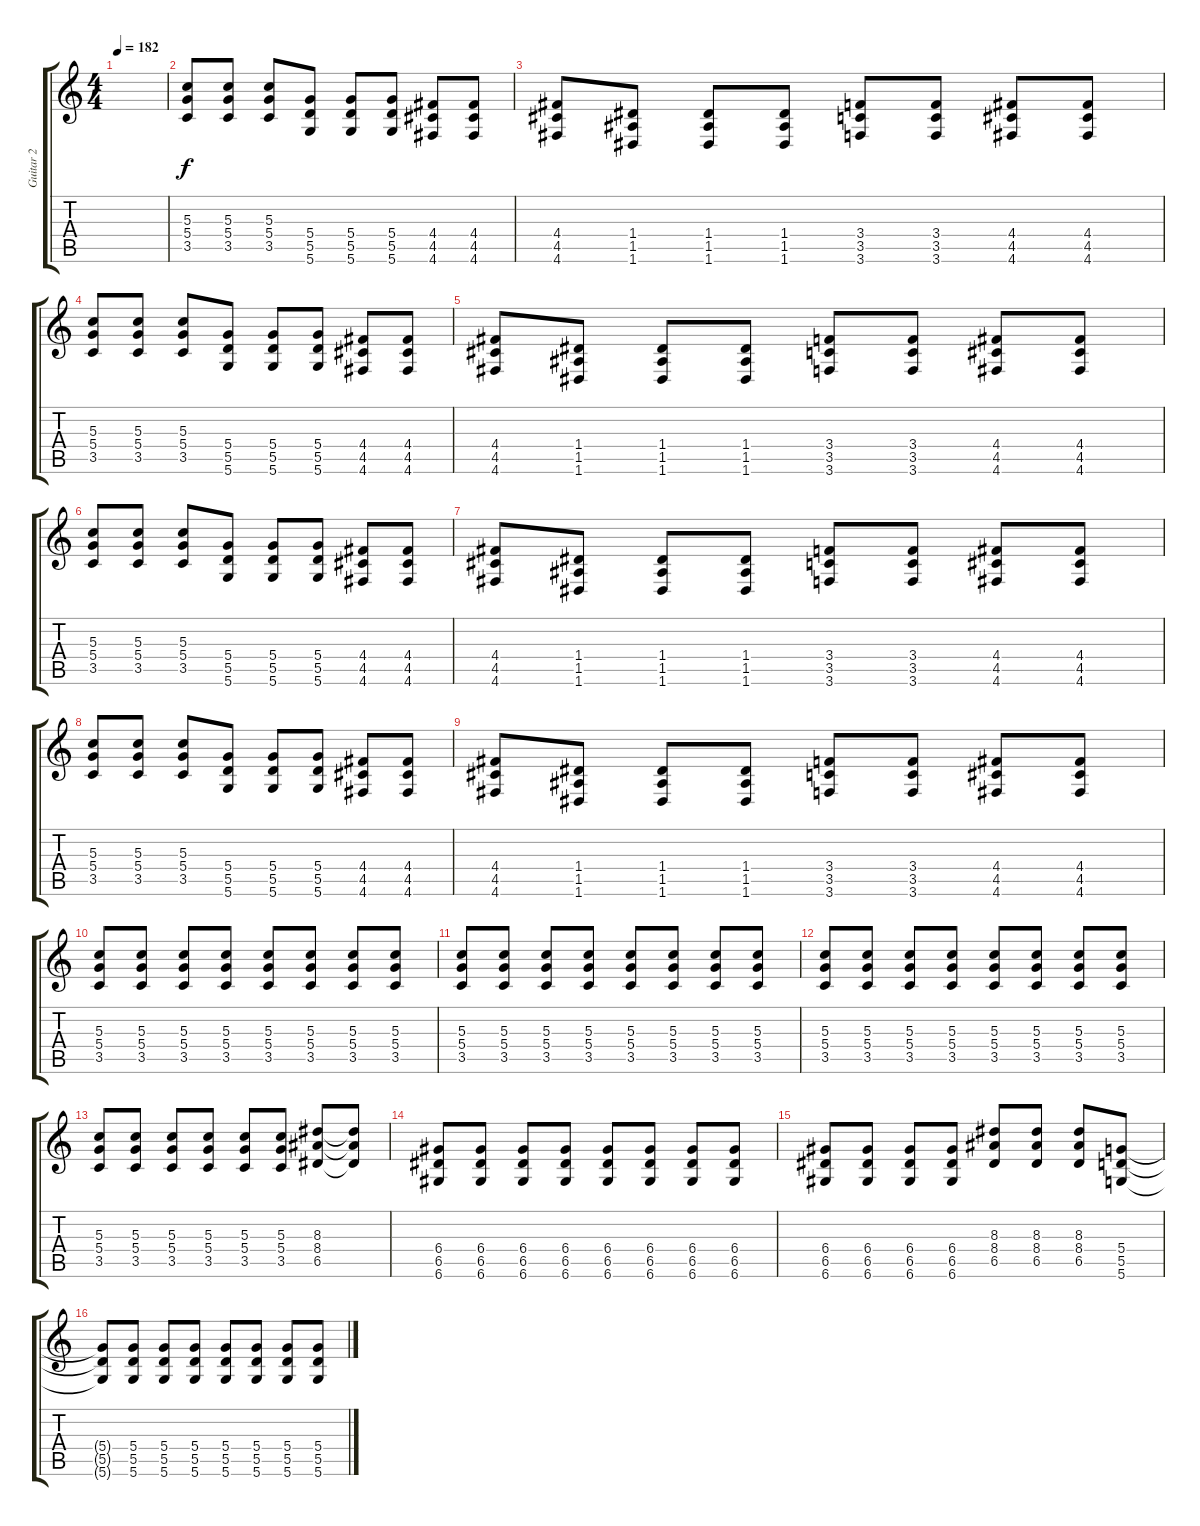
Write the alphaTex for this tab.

\track ("Guitar 2" "Guitar 2") {instrument overdrivenguitar}
\staff {score tabs}
\tuning (E4 B3 G3 D3 A2 D2) {hide}
\ts (4 4)
\tempo 182
\clef g2
\ks c
|
(5.3 5.4 3.5).8{volume 14 instrument overdrivenguitar} (5.3 5.4 3.5).8 (5.3 5.4 3.5).8 (5.4 5.5 5.6).8 (5.4 5.5 5.6).8 (5.4 5.5 5.6).8 (4.4 4.5 4.6).8 (4.4 4.5 4.6).8 |
(4.4 4.5 4.6).8 (1.4 1.5 1.6).8 (1.4 1.5 1.6).8 (1.4 1.5 1.6).8 (3.4 3.5 3.6).8 (3.4 3.5 3.6).8 (4.4 4.5 4.6).8 (4.4 4.5 4.6).8 |
(5.3 5.4 3.5).8 (5.3 5.4 3.5).8 (5.3 5.4 3.5).8 (5.4 5.5 5.6).8 (5.4 5.5 5.6).8 (5.4 5.5 5.6).8 (4.4 4.5 4.6).8 (4.4 4.5 4.6).8 |
(4.4 4.5 4.6).8 (1.4 1.5 1.6).8 (1.4 1.5 1.6).8 (1.4 1.5 1.6).8 (3.4 3.5 3.6).8 (3.4 3.5 3.6).8 (4.4 4.5 4.6).8 (4.4 4.5 4.6).8 |
(5.3 5.4 3.5).8{volume 14 instrument overdrivenguitar} (5.3 5.4 3.5).8 (5.3 5.4 3.5).8 (5.4 5.5 5.6).8 (5.4 5.5 5.6).8 (5.4 5.5 5.6).8 (4.4 4.5 4.6).8 (4.4 4.5 4.6).8 |
(4.4 4.5 4.6).8 (1.4 1.5 1.6).8 (1.4 1.5 1.6).8 (1.4 1.5 1.6).8 (3.4 3.5 3.6).8 (3.4 3.5 3.6).8 (4.4 4.5 4.6).8 (4.4 4.5 4.6).8 |
(5.3 5.4 3.5).8 (5.3 5.4 3.5).8 (5.3 5.4 3.5).8 (5.4 5.5 5.6).8 (5.4 5.5 5.6).8 (5.4 5.5 5.6).8 (4.4 4.5 4.6).8 (4.4 4.5 4.6).8 |
(4.4 4.5 4.6).8 (1.4 1.5 1.6).8 (1.4 1.5 1.6).8 (1.4 1.5 1.6).8 (3.4 3.5 3.6).8 (3.4 3.5 3.6).8 (4.4 4.5 4.6).8 (4.4 4.5 4.6).8 |
(5.3 5.4 3.5).8 (5.3 5.4 3.5).8 (5.3 5.4 3.5).8 (5.3 5.4 3.5).8 (5.3 5.4 3.5).8 (5.3 5.4 3.5).8 (5.3 5.4 3.5).8 (5.3 5.4 3.5).8 |
(5.3 5.4 3.5).8 (5.3 5.4 3.5).8 (5.3 5.4 3.5).8 (5.3 5.4 3.5).8 (5.3 5.4 3.5).8 (5.3 5.4 3.5).8 (5.3 5.4 3.5).8 (5.3 5.4 3.5).8 |
(5.3 5.4 3.5).8 (5.3 5.4 3.5).8 (5.3 5.4 3.5).8 (5.3 5.4 3.5).8 (5.3 5.4 3.5).8 (5.3 5.4 3.5).8 (5.3 5.4 3.5).8 (5.3 5.4 3.5).8 |
(5.3 5.4 3.5).8 (5.3 5.4 3.5).8 (5.3 5.4 3.5).8 (5.3 5.4 3.5).8 (5.3 5.4 3.5).8 (5.3 5.4 3.5).8 (8.3 8.4 6.5).8 (8.3{t} 8.4{t} 6.5{t}).8 |
(6.4 6.5 6.6).8 (6.4 6.5 6.6).8 (6.4 6.5 6.6).8 (6.4 6.5 6.6).8 (6.4 6.5 6.6).8 (6.4 6.5 6.6).8 (6.4 6.5 6.6).8 (6.4 6.5 6.6).8 |
(6.4 6.5 6.6).8 (6.4 6.5 6.6).8 (6.4 6.5 6.6).8 (6.4 6.5 6.6).8 (8.3 8.4 6.5).8 (8.3 8.4 6.5).8 (8.3 8.4 6.5).8 (5.4 5.5 5.6).8 |
(5.4{t} 5.5{t} 5.6{t}).8 (5.4 5.5 5.6).8 (5.4 5.5 5.6).8 (5.4 5.5 5.6).8 (5.4 5.5 5.6).8 (5.4 5.5 5.6).8 (5.4 5.5 5.6).8 (5.4 5.5 5.6).8
